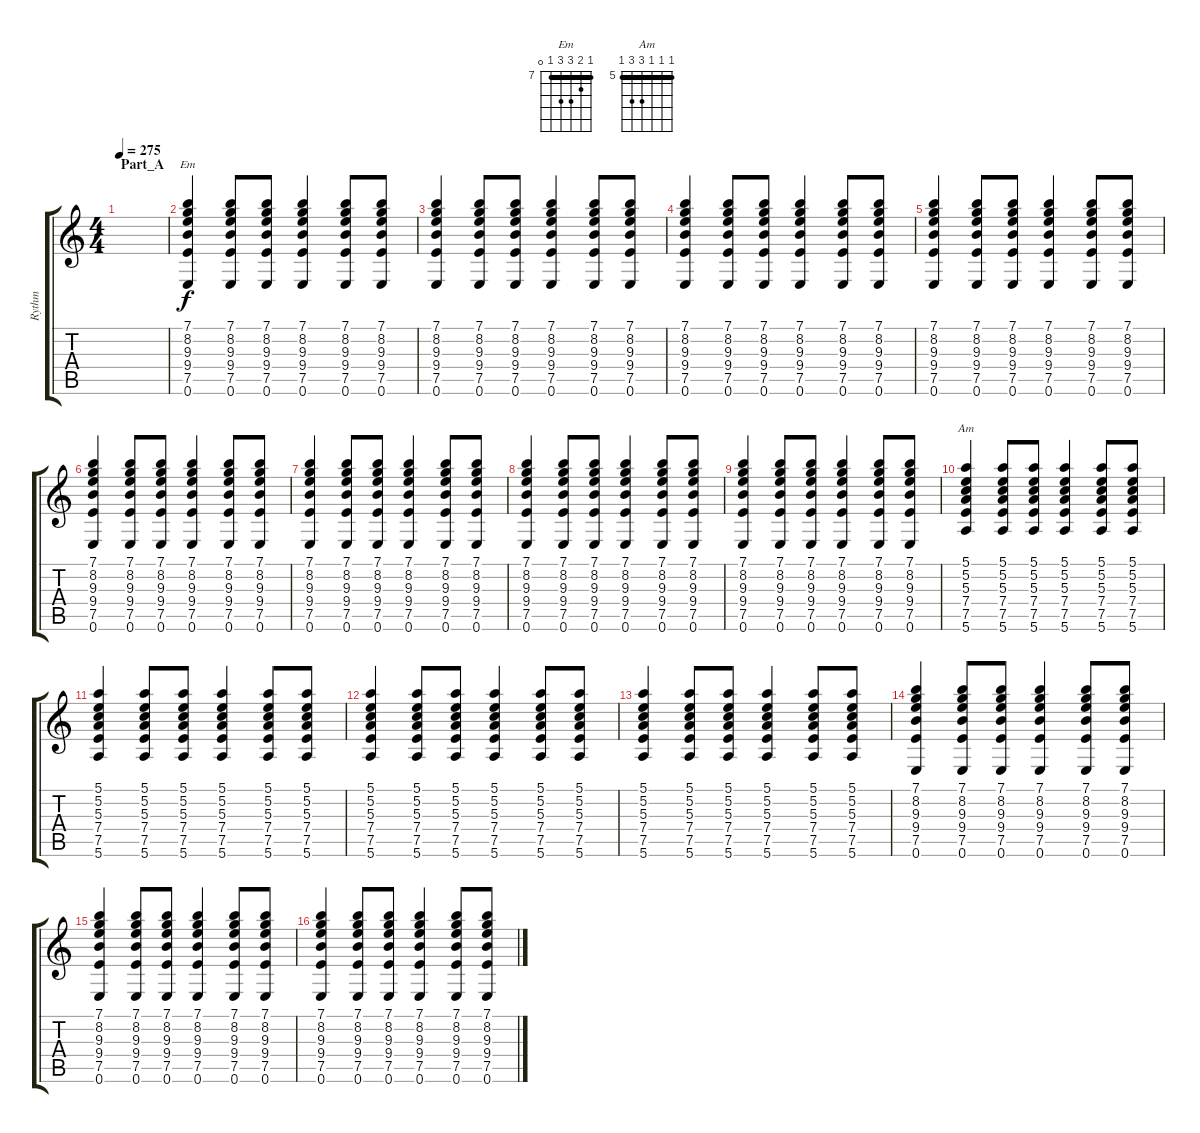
\track ("Rythm" "Rythm") {instrument acousticguitarsteel}
\staff {score tabs}
\tuning (E4 B3 G3 D3 A2 E2) {hide}
\chord ("Em" 7 8 9 9 7 0) {firstfret 7 barre 7}
\chord ("Am" 5 5 5 7 7 5) {firstfret 5 barre 5}
\ts (4 4)
\section ("" "Part_A")
\tempo 275
\clef g2
\ks c
|
(7.1 8.2 9.3 9.4 7.5 0.6).4{ch "Em"} (7.1 8.2 9.3 9.4 7.5 0.6).8 (7.1 8.2 9.3 9.4 7.5 0.6).8 (7.1 8.2 9.3 9.4 7.5 0.6).4 (7.1 8.2 9.3 9.4 7.5 0.6).8 (7.1 8.2 9.3 9.4 7.5 0.6).8 |
(7.1 8.2 9.3 9.4 7.5 0.6).4 (7.1 8.2 9.3 9.4 7.5 0.6).8 (7.1 8.2 9.3 9.4 7.5 0.6).8 (7.1 8.2 9.3 9.4 7.5 0.6).4 (7.1 8.2 9.3 9.4 7.5 0.6).8 (7.1 8.2 9.3 9.4 7.5 0.6).8 |
(7.1 8.2 9.3 9.4 7.5 0.6).4 (7.1 8.2 9.3 9.4 7.5 0.6).8 (7.1 8.2 9.3 9.4 7.5 0.6).8 (7.1 8.2 9.3 9.4 7.5 0.6).4 (7.1 8.2 9.3 9.4 7.5 0.6).8 (7.1 8.2 9.3 9.4 7.5 0.6).8 |
(7.1 8.2 9.3 9.4 7.5 0.6).4 (7.1 8.2 9.3 9.4 7.5 0.6).8 (7.1 8.2 9.3 9.4 7.5 0.6).8 (7.1 8.2 9.3 9.4 7.5 0.6).4 (7.1 8.2 9.3 9.4 7.5 0.6).8 (7.1 8.2 9.3 9.4 7.5 0.6).8 |
(7.1 8.2 9.3 9.4 7.5 0.6).4 (7.1 8.2 9.3 9.4 7.5 0.6).8 (7.1 8.2 9.3 9.4 7.5 0.6).8 (7.1 8.2 9.3 9.4 7.5 0.6).4 (7.1 8.2 9.3 9.4 7.5 0.6).8 (7.1 8.2 9.3 9.4 7.5 0.6).8 |
(7.1 8.2 9.3 9.4 7.5 0.6).4 (7.1 8.2 9.3 9.4 7.5 0.6).8 (7.1 8.2 9.3 9.4 7.5 0.6).8 (7.1 8.2 9.3 9.4 7.5 0.6).4 (7.1 8.2 9.3 9.4 7.5 0.6).8 (7.1 8.2 9.3 9.4 7.5 0.6).8 |
(7.1 8.2 9.3 9.4 7.5 0.6).4 (7.1 8.2 9.3 9.4 7.5 0.6).8 (7.1 8.2 9.3 9.4 7.5 0.6).8 (7.1 8.2 9.3 9.4 7.5 0.6).4 (7.1 8.2 9.3 9.4 7.5 0.6).8 (7.1 8.2 9.3 9.4 7.5 0.6).8 |
(7.1 8.2 9.3 9.4 7.5 0.6).4 (7.1 8.2 9.3 9.4 7.5 0.6).8 (7.1 8.2 9.3 9.4 7.5 0.6).8 (7.1 8.2 9.3 9.4 7.5 0.6).4 (7.1 8.2 9.3 9.4 7.5 0.6).8 (7.1 8.2 9.3 9.4 7.5 0.6).8 |
(5.1 5.2 5.3 7.4 7.5 5.6).4{ch "Am"} (5.1 5.2 5.3 7.4 7.5 5.6).8 (5.1 5.2 5.3 7.4 7.5 5.6).8 (5.1 5.2 5.3 7.4 7.5 5.6).4 (5.1 5.2 5.3 7.4 7.5 5.6).8 (5.1 5.2 5.3 7.4 7.5 5.6).8 |
(5.1 5.2 5.3 7.4 7.5 5.6).4 (5.1 5.2 5.3 7.4 7.5 5.6).8 (5.1 5.2 5.3 7.4 7.5 5.6).8 (5.1 5.2 5.3 7.4 7.5 5.6).4 (5.1 5.2 5.3 7.4 7.5 5.6).8 (5.1 5.2 5.3 7.4 7.5 5.6).8 |
(5.1 5.2 5.3 7.4 7.5 5.6).4 (5.1 5.2 5.3 7.4 7.5 5.6).8 (5.1 5.2 5.3 7.4 7.5 5.6).8 (5.1 5.2 5.3 7.4 7.5 5.6).4 (5.1 5.2 5.3 7.4 7.5 5.6).8 (5.1 5.2 5.3 7.4 7.5 5.6).8 |
(5.1 5.2 5.3 7.4 7.5 5.6).4 (5.1 5.2 5.3 7.4 7.5 5.6).8 (5.1 5.2 5.3 7.4 7.5 5.6).8 (5.1 5.2 5.3 7.4 7.5 5.6).4 (5.1 5.2 5.3 7.4 7.5 5.6).8 (5.1 5.2 5.3 7.4 7.5 5.6).8 |
(7.1 8.2 9.3 9.4 7.5 0.6).4 (7.1 8.2 9.3 9.4 7.5 0.6).8 (7.1 8.2 9.3 9.4 7.5 0.6).8 (7.1 8.2 9.3 9.4 7.5 0.6).4 (7.1 8.2 9.3 9.4 7.5 0.6).8 (7.1 8.2 9.3 9.4 7.5 0.6).8 |
(7.1 8.2 9.3 9.4 7.5 0.6).4 (7.1 8.2 9.3 9.4 7.5 0.6).8 (7.1 8.2 9.3 9.4 7.5 0.6).8 (7.1 8.2 9.3 9.4 7.5 0.6).4 (7.1 8.2 9.3 9.4 7.5 0.6).8 (7.1 8.2 9.3 9.4 7.5 0.6).8 |
(7.1 8.2 9.3 9.4 7.5 0.6).4 (7.1 8.2 9.3 9.4 7.5 0.6).8 (7.1 8.2 9.3 9.4 7.5 0.6).8 (7.1 8.2 9.3 9.4 7.5 0.6).4 (7.1 8.2 9.3 9.4 7.5 0.6).8 (7.1 8.2 9.3 9.4 7.5 0.6).8
